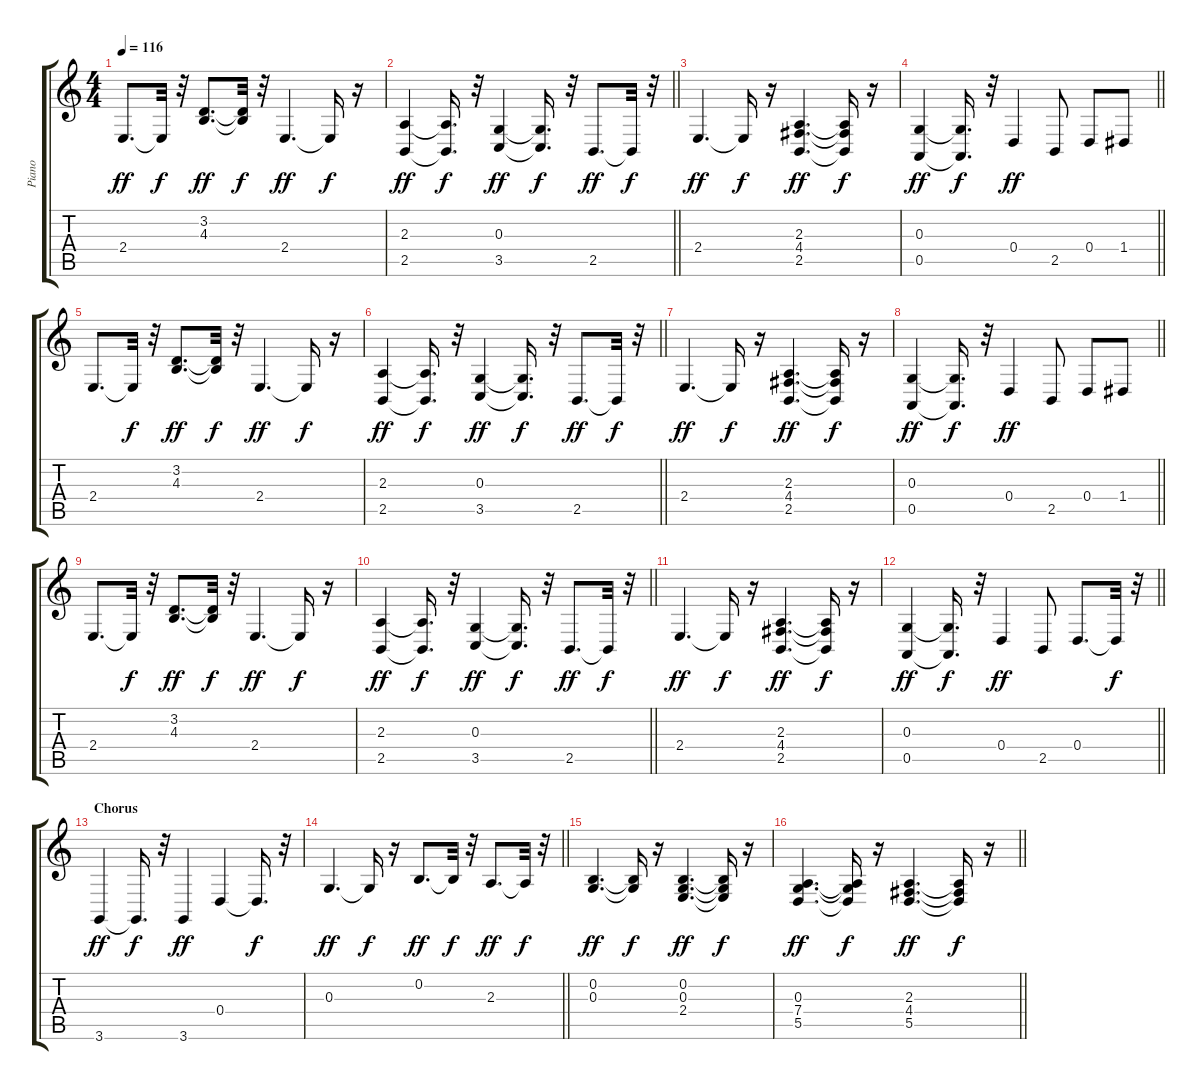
\track ("Piano" "Piano") {instrument acousticgrandpiano}
\staff {score tabs}
\tuning (E4 B3 G3 D3 A2 E2) {hide}
\ts (4 4)
\tempo 116
\clef g2
\ks c
2.4.8{d dy ff} 2.4{t}.32{dy f} r.32 (3.2 4.3).8{d dy ff} (3.2{t} 4.3{t}).32{dy f} r.32 2.4.4{d dy ff} 2.4{t}.16{dy f} r.16 |
\barLineRight lightlight
(2.3 2.5).4{dy ff} (2.3{t} 2.5{t}).16{d dy f} r.32 (0.3 3.5).4{dy ff} (0.3{t} 3.5{t}).16{d dy f} r.32 2.5.8{d dy ff} 2.5{t}.32{dy f} r.32 |
2.4.4{d dy ff} 2.4{t}.16{dy f} r.16 (2.3 4.4 2.5).4{d dy ff} (2.3{t} 4.4{t} 2.5{t}).16{dy f} r.16 |
\barLineRight lightlight
(0.3 0.5).4{dy ff} (0.3{t} 0.5{t}).16{d dy f} r.32 0.4.4{dy ff} 2.5.8 0.4.8 1.4.8 |
2.4.8{d} 2.4{t}.32{dy f} r.32 (3.2 4.3).8{d dy ff} (3.2{t} 4.3{t}).32{dy f} r.32 2.4.4{d dy ff} 2.4{t}.16{dy f} r.16 |
\barLineRight lightlight
(2.3 2.5).4{dy ff} (2.3{t} 2.5{t}).16{d dy f} r.32 (0.3 3.5).4{dy ff} (0.3{t} 3.5{t}).16{d dy f} r.32 2.5.8{d dy ff} 2.5{t}.32{dy f} r.32 |
2.4.4{d dy ff} 2.4{t}.16{dy f} r.16 (2.3 4.4 2.5).4{d dy ff} (2.3{t} 4.4{t} 2.5{t}).16{dy f} r.16 |
\barLineRight lightlight
(0.3 0.5).4{dy ff} (0.3{t} 0.5{t}).16{d dy f} r.32 0.4.4{dy ff} 2.5.8 0.4.8 1.4.8 |
2.4.8{d} 2.4{t}.32{dy f} r.32 (3.2 4.3).8{d dy ff} (3.2{t} 4.3{t}).32{dy f} r.32 2.4.4{d dy ff} 2.4{t}.16{dy f} r.16 |
\barLineRight lightlight
(2.3 2.5).4{dy ff} (2.3{t} 2.5{t}).16{d dy f} r.32 (0.3 3.5).4{dy ff} (0.3{t} 3.5{t}).16{d dy f} r.32 2.5.8{d dy ff} 2.5{t}.32{dy f} r.32 |
2.4.4{d dy ff} 2.4{t}.16{dy f} r.16 (2.3 4.4 2.5).4{d dy ff} (2.3{t} 4.4{t} 2.5{t}).16{dy f} r.16 |
\barLineRight lightlight
(0.3 0.5).4{dy ff} (0.3{t} 0.5{t}).16{d dy f} r.32 0.4.4{dy ff} 2.5.8 0.4.8{d} 0.4{t}.32{dy f} r.32 |
\section ("" "Chorus")
3.6.4{dy ff} 3.6{t}.16{d dy f} r.32 3.6.4{dy ff} 0.4.4 0.4{t}.16{d dy f} r.32 |
\barLineRight lightlight
0.3.4{d dy ff} 0.3{t}.16{dy f} r.16 0.2.8{d dy ff} 0.2{t}.32{dy f} r.32 2.3.8{d dy ff} 2.3{t}.32{dy f} r.32 |
(0.2 0.3).4{d dy ff} (0.2{t} 0.3{t}).16{dy f} r.16 (0.2 0.3 2.4).4{d dy ff} (0.2{t} 0.3{t} 2.4{t}).16{dy f} r.16 |
\barLineRight lightlight
(0.3 7.4 5.5).4{d dy ff} (0.3{t} 7.4{t} 5.5{t}).16{dy f} r.16 (2.3 4.4 5.5).4{d dy ff} (2.3{t} 4.4{t} 5.5{t}).16{dy f} r.16
